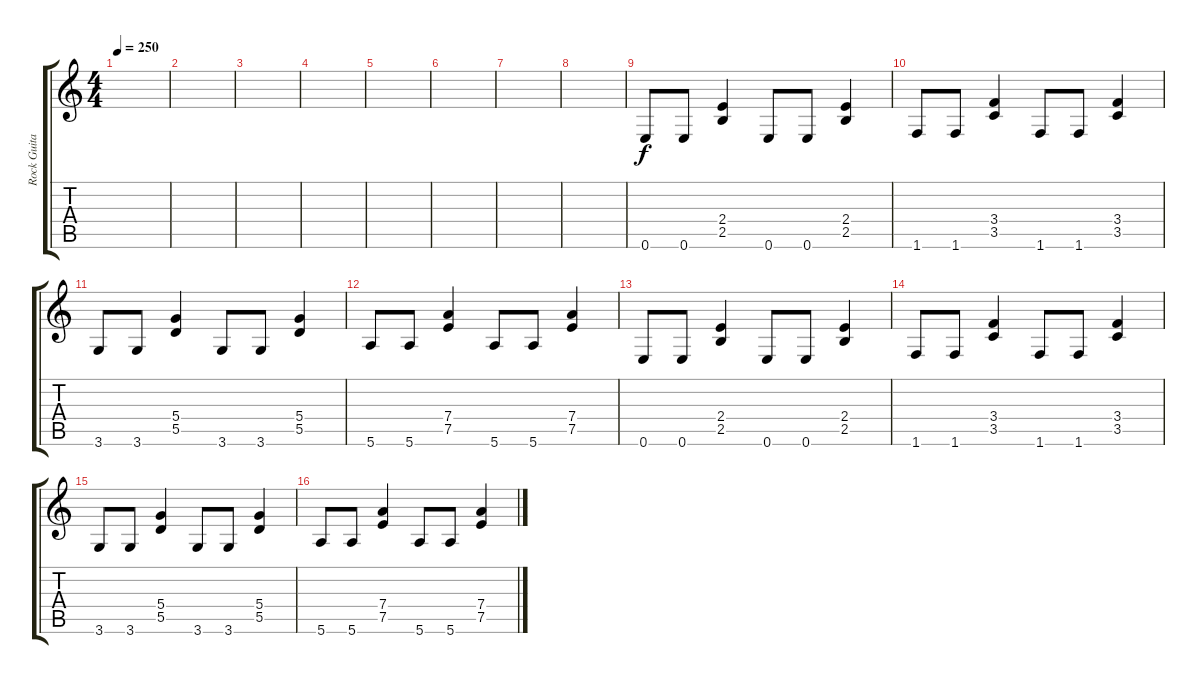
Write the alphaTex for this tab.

\track ("Rock Guitar" "Rock Guita") {instrument overdrivenguitar}
\staff {score tabs}
\tuning (E4 B3 G3 D3 A2 E2) {hide}
\ts (4 4)
\tempo 250
\clef g2
\ks c
|
|
|
|
|
|
|
|
0.6.8 0.6.8 (2.4 2.5).4 0.6.8 0.6.8 (2.4 2.5).4 |
1.6.8 1.6.8 (3.4 3.5).4 1.6.8 1.6.8 (3.4 3.5).4 |
3.6.8 3.6.8 (5.4 5.5).4 3.6.8 3.6.8 (5.4 5.5).4 |
5.6.8 5.6.8 (7.4 7.5).4 5.6.8 5.6.8 (7.4 7.5).4 |
0.6.8 0.6.8 (2.4 2.5).4 0.6.8 0.6.8 (2.4 2.5).4 |
1.6.8 1.6.8 (3.4 3.5).4 1.6.8 1.6.8 (3.4 3.5).4 |
3.6.8 3.6.8 (5.4 5.5).4 3.6.8 3.6.8 (5.4 5.5).4 |
5.6.8 5.6.8 (7.4 7.5).4 5.6.8 5.6.8 (7.4 7.5).4
